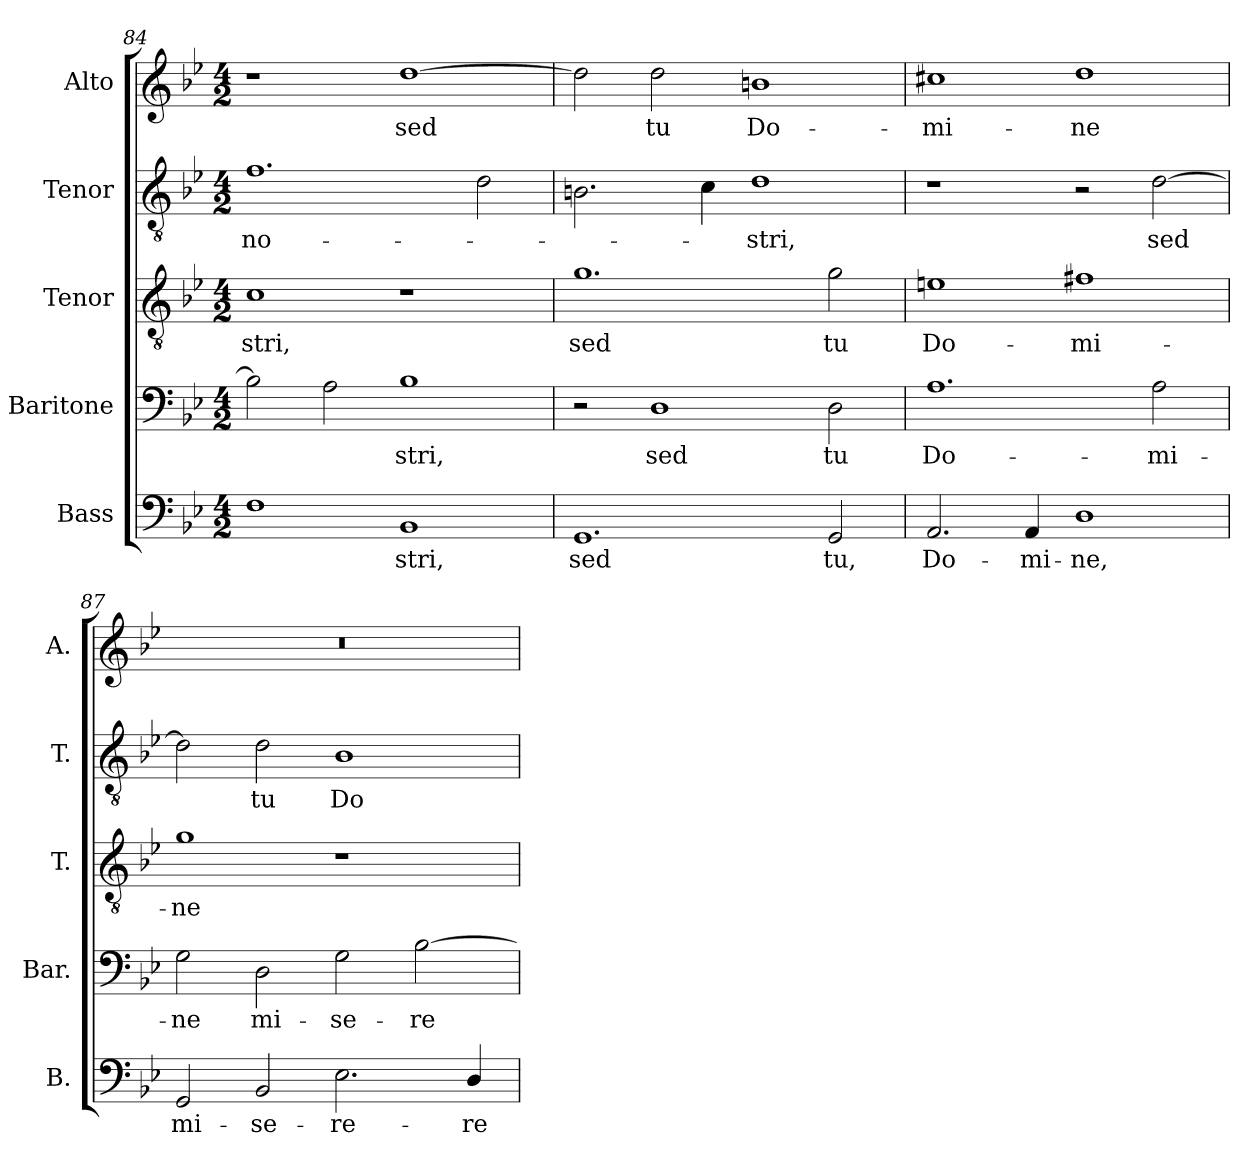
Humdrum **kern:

**kern	**text	**kern	**text	**kern	**text	**kern	**text	**kern	**text
*part5	*part5	*part4	*part4	*part3	*part3	*part2	*part2	*part1	*part1
*staff5	*staff5	*staff4	*staff4	*staff3	*staff3	*staff2	*staff2	*staff1	*staff1
*I"Bass	*	*I"Baritone	*	*I"Tenor	*	*I"Tenor	*	*I"Alto	*
*I'B.	*	*I'Bar.	*	*I'T.	*	*I'T.	*	*I'A.	*
!!LO:LB:g=z
*clefF4	*	*clefF4	*	*clefGv2	*	*clefGv2	*	*clefG2	*
*	*	*	*	*ITrd7c12	*	*ITrd7c12	*	*	*
*k[b-e-]	*	*k[b-e-]	*	*k[b-e-]	*	*k[b-e-]	*	*k[b-e-]	*
*B-:	*	*B-:	*	*B-:	*	*B-:	*	*B-:	*
*M4/2	*	*M4/2	*	*M4/2	*	*M4/2	*	*M4/2	*
=84	=84	=84	=84	=84	=84	=84	=84	=84	=84
!	!	!	!	!	!LO:LY:b:color=#000000	!	!	!	!
!	!	!	!	!	!	!	!LO:LY:b:color=#000000	!	!
1Fi	.	2B-i\]	.	1Ci	-stri,	1.Fi	no-	1r	.
.	.	2Ai\	.	.	.	.	.	.	.
!	!LO:LY:b:color=#000000	!	!	!	!	!	!	!	!
!	!	!	!LO:LY:b:color=#000000	!	!	!	!	!	!
!	!	!	!	!	!	!	!	!	!LO:LY:b:color=#000000
1BB-i	-stri,	1B-i	-stri,	1r	.	.	.	[1ddi	sed
.	.	.	.	.	.	2Di\	.	.	.
=85	=85	=85	=85	=85	=85	=85	=85	=85	=85
!	!LO:LY:b:color=#000000	!	!	!	!	!	!	!	!
!	!	!	!	!	!LO:LY:b:color=#000000	!	!	!	!
1.GGi	sed	2r	.	1.Gi	sed	2.BBni\	.	2ddi\]	.
!	!	!	!LO:LY:b:color=#000000	!	!	!	!	!	!
!	!	!	!	!	!	!	!	!	!LO:LY:b:color=#000000
.	.	1Di	sed	.	.	.	.	2ddi\	tu
.	.	.	.	.	.	4Ci\	.	.	.
!	!	!	!	!	!	!	!LO:LY:b:color=#000000	!	!
!	!	!	!	!	!	!	!	!	!LO:LY:b:color=#000000
.	.	.	.	.	.	1Di	-stri,	1bni	Do-
!	!LO:LY:b:color=#000000	!	!	!	!	!	!	!	!
!	!	!	!LO:LY:b:color=#000000	!	!	!	!	!	!
!	!	!	!	!	!LO:LY:b:color=#000000	!	!	!	!
2GGi/	tu,	2Di\	tu	2Gi\	tu	.	.	.	.
=86	=86	=86	=86	=86	=86	=86	=86	=86	=86
!	!LO:LY:b:color=#000000	!	!	!	!	!	!	!	!
!	!	!	!LO:LY:b:color=#000000	!	!	!	!	!	!
!	!	!	!	!	!LO:LY:b:color=#000000	!	!	!	!
!	!	!	!	!	!	!	!	!	!LO:LY:b:color=#000000
2.AAi/	Do-	1.Ai	Do-	1Eni	Do-	1r	.	1cc#Xi	-mi-
!	!LO:LY:b:color=#000000	!	!	!	!	!	!	!	!
4AAi/	-mi-	.	.	.	.	.	.	.	.
!	!LO:LY:b:color=#000000	!	!	!	!	!	!	!	!
!	!	!	!	!	!LO:LY:b:color=#000000	!	!	!	!
!	!	!	!	!	!	!	!	!	!LO:LY:b:color=#000000
1Di	-ne,	.	.	1F#Xi	-mi-	2r	.	1ddi	-ne
!	!	!	!LO:LY:b:color=#000000	!	!	!	!	!	!
!	!	!	!	!	!	!	!LO:LY:b:color=#000000	!	!
.	.	2Ai\	-mi-	.	.	[2Di\	sed	.	.
=87	=87	=87	=87	=87	=87	=87	=87	=87	=87
!	!LO:LY:b:color=#000000	!	!	!	!	!	!	!	!
!	!	!	!LO:LY:b:color=#000000	!	!	!	!	!	!
!	!	!	!	!	!LO:LY:b:color=#000000	!	!	!LO:N:vis=1	!
2GGi/	mi-	2Gi\	-ne	1Gi	-ne	2Di\]	.	0r	.
!	!LO:LY:b:color=#000000	!	!	!	!	!	!	!	!
!	!	!	!LO:LY:b:color=#000000	!	!	!	!	!	!
!	!	!	!	!	!	!	!LO:LY:b:color=#000000	!	!
2BB-i/	-se-	2Di\	mi-	.	.	2Di\	tu	.	.
!	!LO:LY:b:color=#000000	!	!	!	!	!	!	!	!
!	!	!	!LO:LY:b:color=#000000	!	!	!	!	!	!
!	!	!	!	!	!	!	!LO:LY:b:color=#000000	!	!
2.E-i\	-re-	2Gi\	-se-	1r	.	1BB-i	Do-	.	.
!	!	!	!LO:LY:b:color=#000000	!	!	!	!	!	!
.	.	[2B-i\	-re-	.	.	.	.	.	.
!	!LO:LY:b:color=#000000	!	!	!	!	!	!	!	!
4Di/	-re	.	.	.	.	.	.	.	.
=	=	=	=	=	=	=	=	=	=
*-	*-	*-	*-	*-	*-	*-	*-	*-	*-
